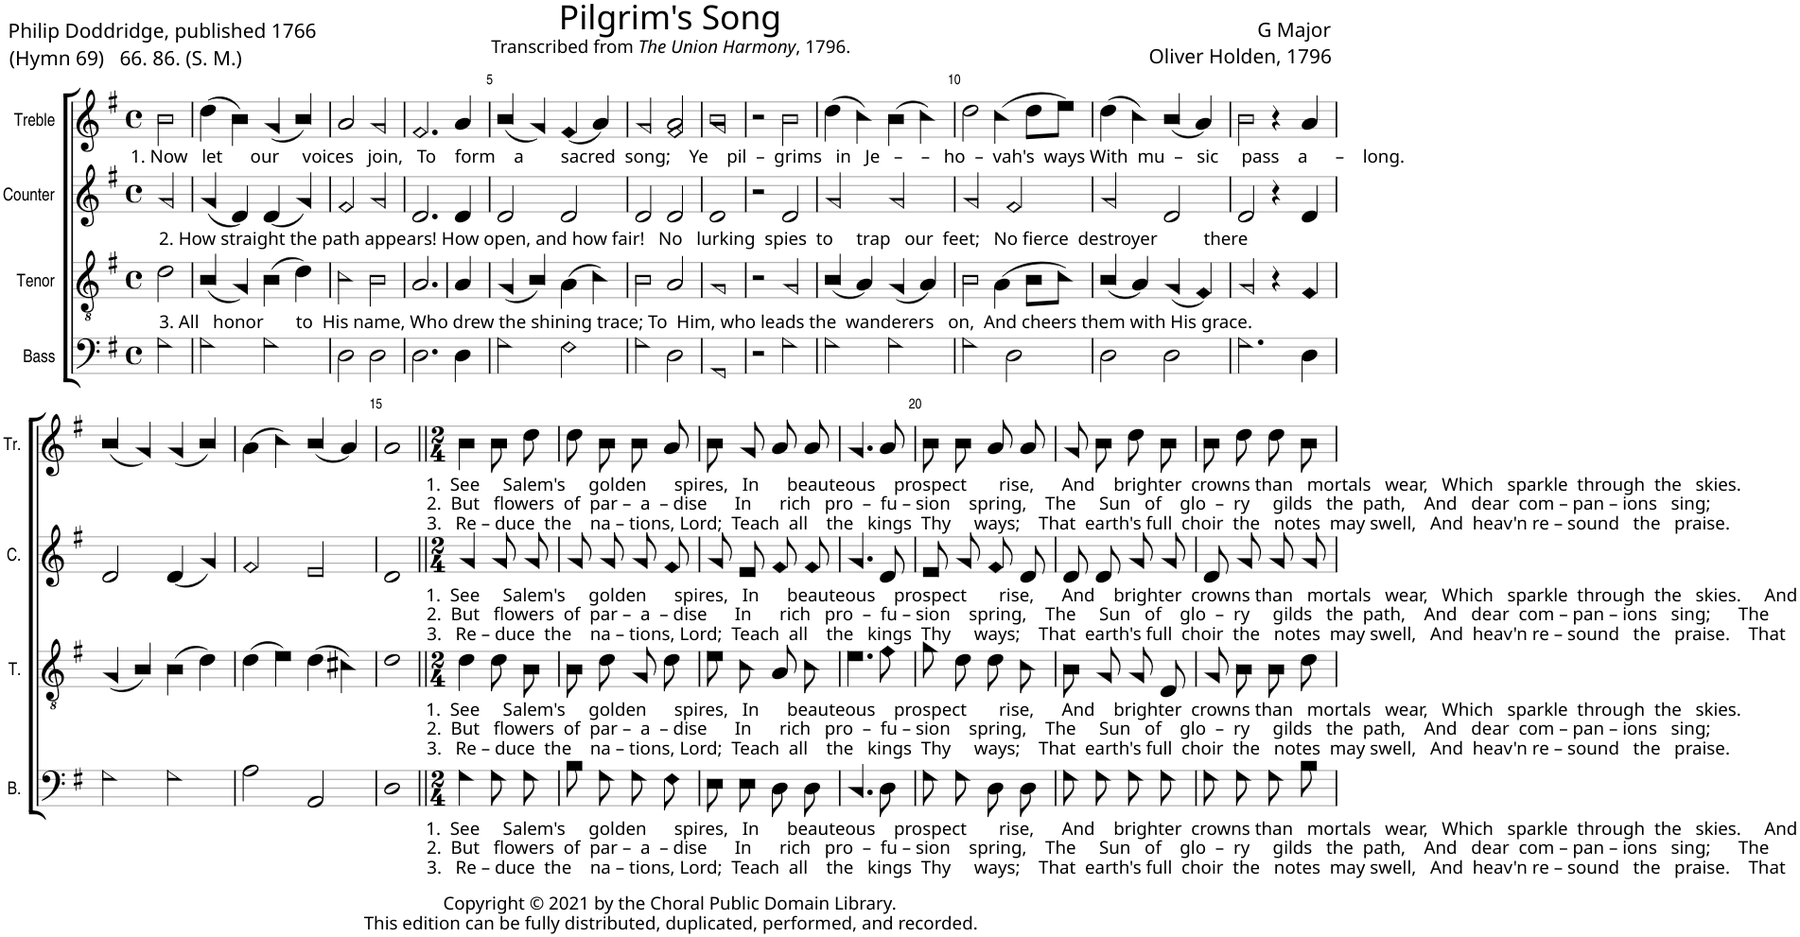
**kern	**kern	**kern	**kern
*part4	*part3	*part2	*part1
*staff4	*staff3	*staff2	*staff1
*I"Bass	*I"Tenor	*I"Counter	*I"Treble
*I'B.	*I'T.	*I'C.	*I'Tr.
*clefF4	*clefGv2	*clefG2	*clefG2
*k[f#]	*k[f#]	*k[f#]	*k[f#]
*M4/4	*M4/4	*M4/4	*M4/4
*met(c)	*met(c)	*met(c)	*met(c)
=1	=1	=1	=1
!	!	!	!LO:TX:b:t=1. Now   let      our     voices   join,   To    form    a        sacred  song;    Ye    pil  –  grims   in   Je   –    –   ho  –  vah's  ways With  mu  –   sic     pass    a      –    long.
!	!	!LO:TX:b:t=2. How straight the path appears! How open, and how fair!   No   lurking  spies  to     trap   our  feet;   No fierce  destroyer          there	!
!	!LO:TX:b:t=3. All   honor       to  His name, Who drew the shining trace; To  Him, who leads the  wanderers   on,  And cheers them with His grace.	!	!
2G!\	2d!\	2g!/	2b!\
=2	=2	=2	=2
2G!\	(4B!/	(4g!/	(4dd!\
.	4G!/)	4d!/)	4b!\)
2G!\	(4B!\	(4d!/	(4g!/
.	4d!\)	4g!/)	4b!/)
=3	=3	=3	=3
2D!\	2c!\	2f#!/	2a!/
2D!\	2B!\	2g!/	2g!/
=4	=4	=4	=4
2.D!\	2.A!/	2.d!/	2.f#!/
4D!\	4A!/	4d!/	4a!/
=5	=5	=5	=5
2G!\	(4G!/	2d!/	(4b!/
.	4B!/)	.	4g!/)
2F#!\	(4A!\	2d!/	(4f#!/
.	4c!\)	.	4a!/)
=6	=6	=6	=6
2G!\	2B!\	2d!/	2g!/
2D!\	2A!/	2d!/	2f#!/ 2a!/
=7	=7	=7	=7
1GG!	1G!	1d!	1g! 1b!
=8	=8	=8	=8
2r	2r	2r	2r
2G!\	2G!/	2d!/	2b!\
=9	=9	=9	=9
2G!\	(4B!/	2g!/	(4dd!\
.	4A!/)	.	4cc!\)
2G!\	(4G!/	2g!/	(4b!\
.	4A!/)	.	4cc!\)
=10	=10	=10	=10
2G!\	2B!\	2g!/	2dd!\
2D!\	(4A!\	2f#!/	(4cc!\
.	8B!\L	.	8dd!\L
.	8c!\J)	.	8ee!\J)
=11	=11	=11	=11
2D!\	(4B!/	2g!/	(4dd!\
.	4A!/)	.	4cc!\)
2D!\	(4G!/	2d!/	(4b!/
.	4F#!/)	.	4a!/)
=12	=12	=12	=12
2.G!\	2G!/	2d!/	2b!\
.	4r	4r	4r
4D!\	4F#!/	4d!/	4a!/
!!LO:LB:g=z
=13	=13	=13	=13
2G!\	(4G!/	2d!/	(4b!/
.	4B!/)	.	4g!/)
2G!\	(4B!\	(4d!/	(4g!/
.	4d!\)	4g!/)	4b!/)
=14	=14	=14	=14
2A!\	(4d!\	2f#!/	(4a!\
.	4e!\)	.	4cc!\)
2AA!/	(4d!\	2e!/	(4b!/
.	4c#X!\)	.	4a!/)
=15	=15	=15	=15
1D!	1d!	1d!	1a!
=16||	=16||	=16||	=16||
*M2/4	*M2/4	*M2/4	*M2/4
!	!	!	!LO:TX:b:t=1.  See     Salem's     golden      spires,   In      beauteous    prospect       rise,      And    brighter  crowns than   mortals   wear,   Which   sparkle  through  the   skies.
!	!	!	!LO:TX:b:t=2.  But   flowers  of  par –  a  – dise      In      rich   pro  –  fu – sion    spring,    The     Sun   of    glo  –  ry     gilds   the  path,    And   dear  com – pan – ions   sing;
!	!	!	!LO:TX:b:t=3.   Re – duce  the    na – tions, Lord;  Teach  all    the   kings  Thy     ways;    That  earth's full  choir  the   notes  may swell,   And  heav'n re – sound   the   praise.
!	!	!LO:TX:b:t=1.  See     Salem's     golden      spires,   In      beauteous    prospect       rise,      And    brighter  crowns than   mortals   wear,   Which   sparkle  through  the   skies.     And	!
!	!	!LO:TX:b:t=2.  But   flowers  of  par –  a  – dise      In      rich   pro  –  fu – sion    spring,    The     Sun   of    glo  –  ry     gilds   the  path,    And   dear  com – pan – ions   sing;      The	!
!	!	!LO:TX:b:t=3.   Re – duce  the    na – tions, Lord;  Teach  all    the   kings  Thy     ways;    That  earth's full  choir  the   notes  may swell,   And  heav'n re – sound   the   praise.    That	!
!	!LO:TX:b:t=1.  See     Salem's     golden      spires,   In      beauteous    prospect       rise,      And    brighter  crowns than   mortals   wear,   Which   sparkle  through  the   skies.	!	!
!	!LO:TX:b:t=2.  But   flowers  of  par –  a  – dise      In      rich   pro  –  fu – sion    spring,    The     Sun   of    glo  –  ry     gilds   the  path,    And   dear  com – pan – ions   sing;	!	!
!	!LO:TX:b:t=3.   Re – duce  the    na – tions, Lord;  Teach  all    the   kings  Thy     ways;    That  earth's full  choir  the   notes  may swell,   And  heav'n re – sound   the   praise.	!	!
!LO:TX:b:t=1.  See     Salem's     golden      spires,   In      beauteous    prospect       rise,      And    brighter  crowns than   mortals   wear,   Which   sparkle  through  the   skies.     And	!	!	!
!LO:TX:b:t=2.  But   flowers  of  par –  a  – dise      In      rich   pro  –  fu – sion    spring,    The     Sun   of    glo  –  ry     gilds   the  path,    And   dear  com – pan – ions   sing;      The	!	!	!
!LO:TX:b:t=3.   Re – duce  the    na – tions, Lord;  Teach  all    the   kings  Thy     ways;    That  earth's full  choir  the   notes  may swell,   And  heav'n re – sound   the   praise.    That	!	!	!
4G!\	4d!\	4g!/	4b!\
8G!\L	8d!\	8g!/L	8b!\
8G!\J	8B!\	8g!/J	8dd!\
=17	=17	=17	=17
8B!\L	8B!\	8g!/L	8dd!\
8G!\J	8d!\	8g!/J	8b!\
8G!\L	8G!/	8g!/L	8b!\
8F#!\J	8d!\	8f#!/J	8a!/
=18	=18	=18	=18
8E!\L	8e!\	8g!/L	8b!\
8E!\J	8c!\	8e!/J	8g!/
8D!\L	8A!/	8f#!/L	8a!/
8D!\J	8c!\	8f#!/J	8a!/
=19	=19	=19	=19
4.C!/	4.e!\	4.g!/	4.g!/
8D!\	8f#!\	8d!/	8a!/
=20	=20	=20	=20
8G!\L	8g!\	8e!/L	8b!\
8G!\J	8d!\	8g!/J	8b!\
8D!\L	8d!\	8f#!/L	8a!/
8D!\J	8c!\	8d!/J	8a!/
=21	=21	=21	=21
8G!\L	8B!\	8d!/L	8g!/
8G!\J	8G!/	8d!/J	8b!\
8G!\L	8G!/	8g!/L	8dd!\
8G!\J	8D!/	8g!/J	8b!\
=22	=22	=22	=22
8G!\L	8G!/	8d!/L	8b!\
8G!\J	8B!\	8g!/J	8dd!\
8G!\L	8B!\	8g!/L	8dd!\
8B!\J	8d!\	8g!/J	8b!\
=	=	=	=
*-	*-	*-	*-
